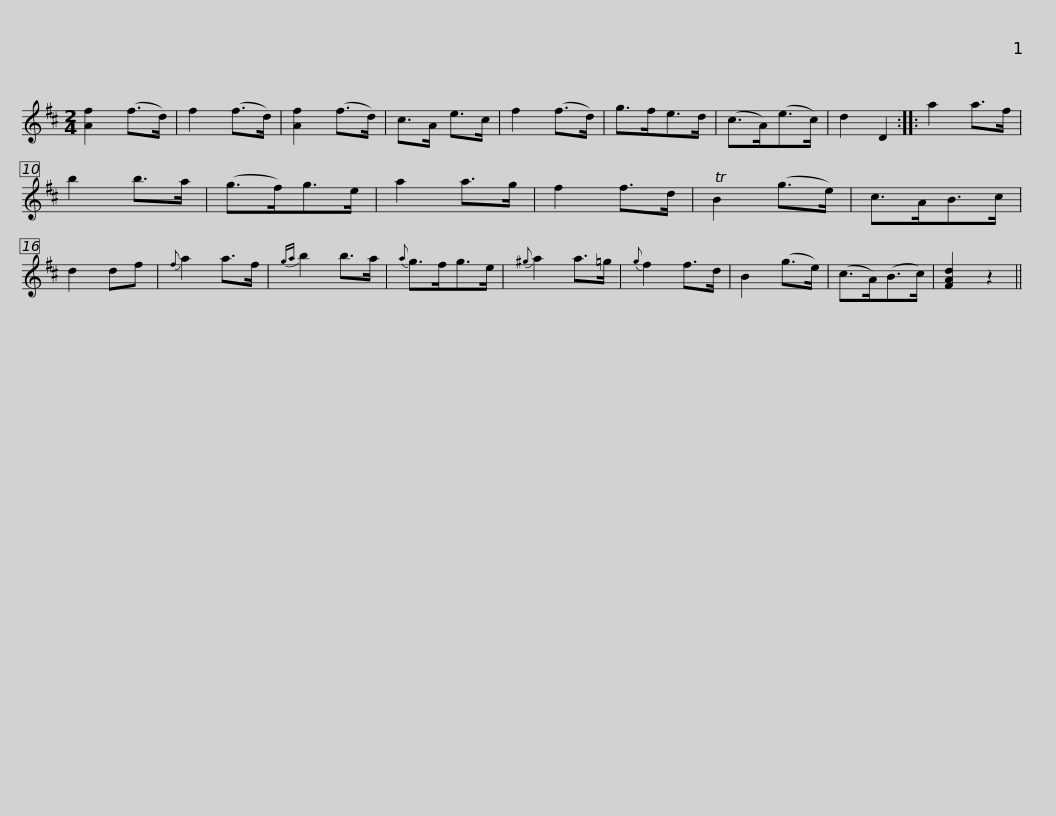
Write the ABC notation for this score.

X:1
L:1/8
M:2/4
I:linebreak $
K:D
V:1 treble
V:1
 [Af]2 (f>d) | f2 (f>d) | [Af]2 (f>d) | c>A e>c | f2 (f>d) | %5
 g>fe>d | (c>A)(e>c) | d2 D2 :: a2 a>f | b2 b>a |$ %10
 (g>f)g>e | a2 a>g | f2 f>d | TB2 (g>e) | c>AB>c | %15
 d2 df |{f} a2 a>f |{ga} b2 b>a |{a} g>fg>e |${^g} a2 a>=g | %20
{g} f2 f>d | B2 (g>e) | (c>A)(B>c) | [FAd]2 z2 || %24
